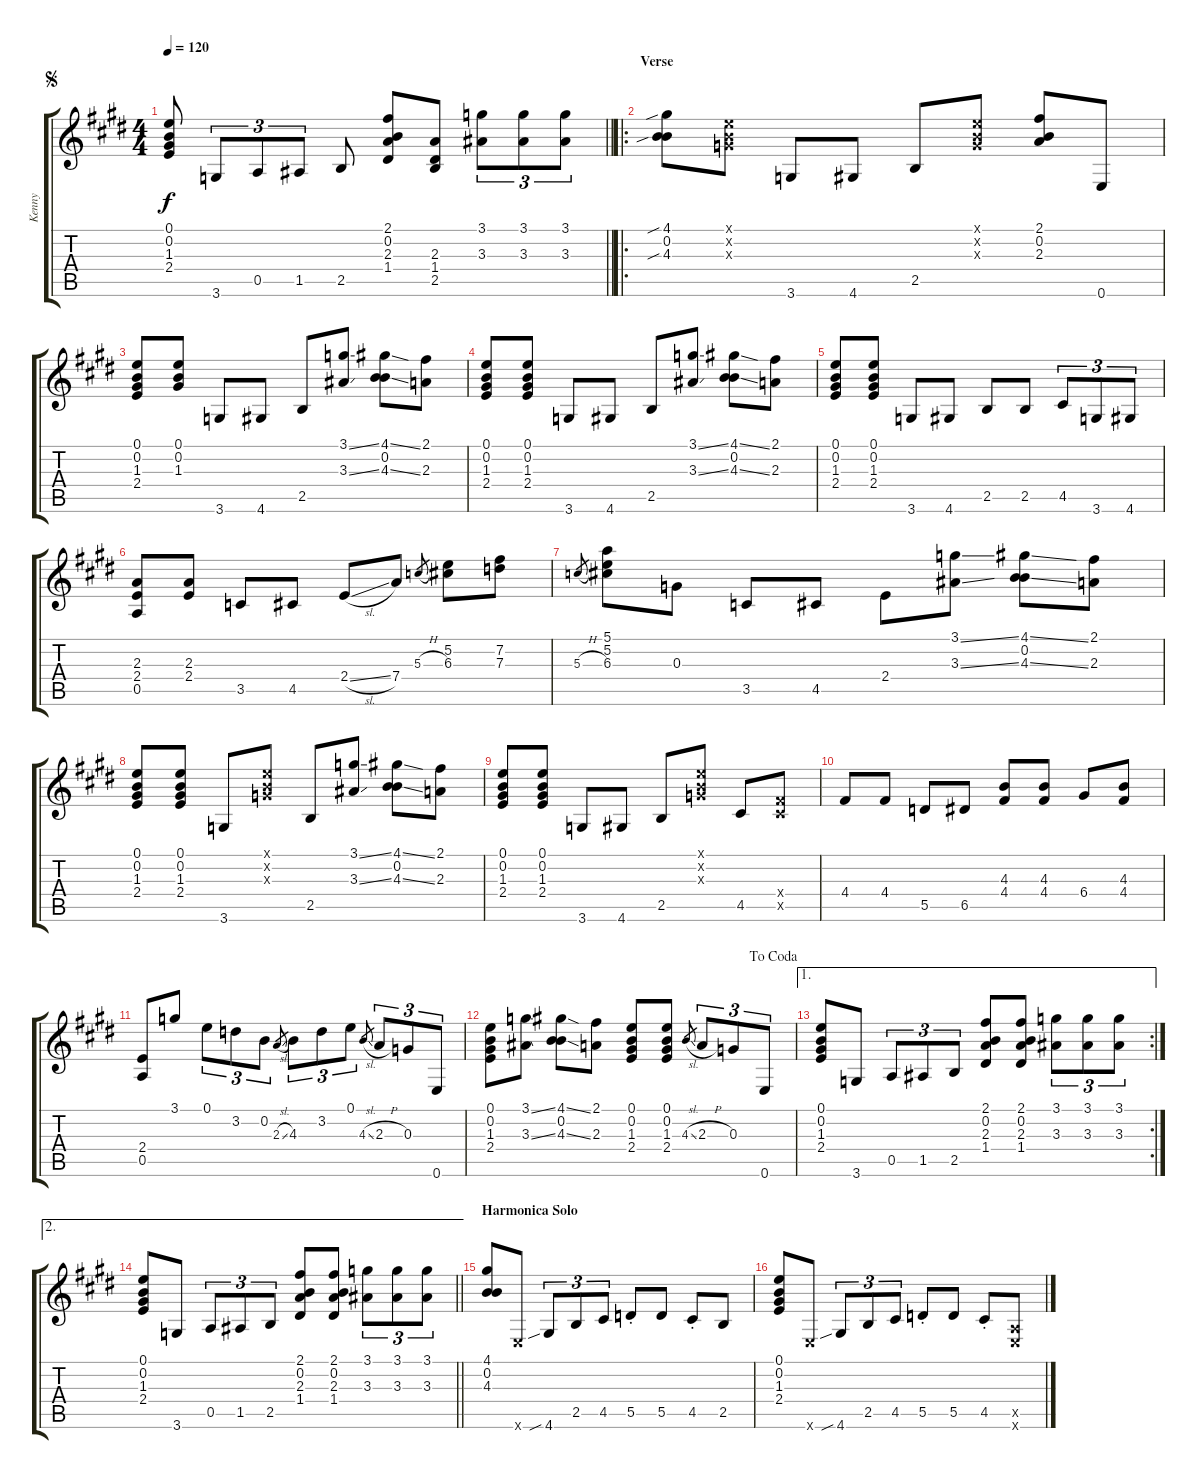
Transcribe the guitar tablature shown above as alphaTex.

\track ("Kenny" "Kenny") {instrument overdrivenguitar}
\staff {score tabs}
\tuning (E4 B3 G3 D3 A2 E2) {hide}
\ts (4 4)
\jump segno
\tempo 120
\clef g2
\barLineRight lightlight
\ks c#minor
(0.1 0.2 1.3 2.4).8{dy f} 3.6.8{tu (3 2)} 0.5.8{tu (3 2)} 1.5.8{tu (3 2)} 2.5.8 (2.1 0.2 2.3 1.4).8 (2.3 1.4 2.5).8 (3.1 3.3).8{tu (3 2)} (3.1 3.3).8{tu (3 2)} (3.1 3.3).8{tu (3 2)} |
\ro
\section ("" "Verse")
(4.1{sib} 0.2 4.3{sib}).8 (0.1{x} 0.2{x} 0.3{x}).8 3.6.8 4.6.8 2.5.8 (0.1{x} 0.2{x} 0.3{x}).8 (2.1 0.2 2.3).8 0.6.8 |
\ks e
(0.1 0.2 1.3 2.4).8 (0.1 0.2 1.3).8 3.6.8 4.6.8 2.5.8 (3.1{ss} 3.3{ss}).8 (4.1{ss} 0.2 4.3{ss}).8 (2.1 2.3).8 |
\ks c#minor
(0.1 0.2 1.3 2.4).8 (0.1 0.2 1.3 2.4).8 3.6.8 4.6.8 2.5.8 (3.1{ss} 3.3{ss}).8 (4.1{ss} 0.2 4.3{ss}).8 (2.1 2.3).8 |
(0.1 0.2 1.3 2.4).8 (0.1 0.2 1.3 2.4).8 3.6.8 4.6.8 2.5.8 2.5.8 4.5.8{tu (3 2)} 3.6.8{tu (3 2)} 4.6.8{tu (3 2)} |
(2.3 2.4 0.5).8 (2.3 2.4).8 3.5.8 4.5.8 2.4{sl}.8 7.4.8 5.3{h}.8{gr} (5.2 6.3).8 (7.2 7.3).8 |
\ks e
5.3{h}.8{gr} (5.1 5.2 6.3).8 0.3.8 3.5.8 4.5.8 2.4.8 (3.1{ss} 3.3{ss}).8 (4.1{ss} 0.2 4.3{ss}).8 (2.1 2.3).8 |
\ks c#minor
(0.1 0.2 1.3 2.4).8 (0.1 0.2 1.3 2.4).8 3.6.8 (0.1{x} 0.2{x} 0.3{x}).8 2.5.8 (3.1{ss} 3.3{ss}).8 (4.1{ss} 0.2 4.3{ss}).8 (2.1 2.3).8 |
(0.1 0.2 1.3 2.4).8 (0.1 0.2 1.3 2.4).8 3.6.8 4.6.8 2.5.8 (0.1{x} 0.2{x} 0.3{x}).8 4.5.8 (4.4{x} 4.5{x}).8 |
4.4.8 4.4.8 5.5.8 6.5.8 (4.3 4.4).8 (4.3 4.4).8 6.4.8 (4.3 4.4).8 |
\ks e
(2.4 0.5).8 3.1.8 0.1.8{tu (3 2)} 3.2.8{tu (3 2)} 0.2.8{tu (3 2)} 2.3{sl}.8{gr} 4.3.8{tu (3 2)} 3.2.8{tu (3 2)} 0.1.8{tu (3 2)} 4.3{sl}.8{gr} 2.3{h}.8{tu (3 2)} 0.3.8{tu (3 2)} 0.6.8{tu (3 2)} |
\jump dacoda
\ks c#minor
(0.1 0.2 1.3 2.4).8 (3.1{ss} 3.3{ss}).8 (4.1{ss} 0.2 4.3{ss}).8 (2.1 2.3).8 (0.1 0.2 1.3 2.4).8 (0.1 0.2 1.3 2.4).8 4.3{sl}.8{gr} 2.3{h}.8{tu (3 2)} 0.3.8{tu (3 2)} 0.6.8{tu (3 2)} |
\ae 1
\rc 2
(0.1 0.2 1.3 2.4).8 3.6.8 0.5.8{tu (3 2)} 1.5.8{tu (3 2)} 2.5.8{tu (3 2)} (2.1 0.2 2.3 1.4).8 (2.1 0.2 2.3 1.4).8 (3.1 3.3).8{tu (3 2)} (3.1 3.3).8{tu (3 2)} (3.1 3.3).8{tu (3 2)} |
\ae 2
\barLineRight lightlight
\ks e
(0.1 0.2 1.3 2.4).8 3.6.8 0.5.8{tu (3 2)} 1.5.8{tu (3 2)} 2.5.8{tu (3 2)} (2.1 0.2 2.3 1.4).8 (2.1 0.2 2.3 1.4).8 (3.1 3.3).8{tu (3 2)} (3.1 3.3).8{tu (3 2)} (3.1 3.3).8{tu (3 2)} |
\section ("" "Harmonica Solo")
\ks c#minor
(4.1 0.2 4.3).8 0.6{x}.8 4.6{sib}.8{tu (3 2)} 2.5.8{tu (3 2)} 4.5.8{tu (3 2)} 5.5{st}.8 5.5.8 4.5{st}.8 2.5.8 |
(0.1 0.2 1.3 2.4).8 0.6{x}.8 4.6{sib}.8{tu (3 2)} 2.5.8{tu (3 2)} 4.5.8{tu (3 2)} 5.5{st}.8 5.5.8 4.5{st}.8 (0.5{x} 0.6{x}).8
